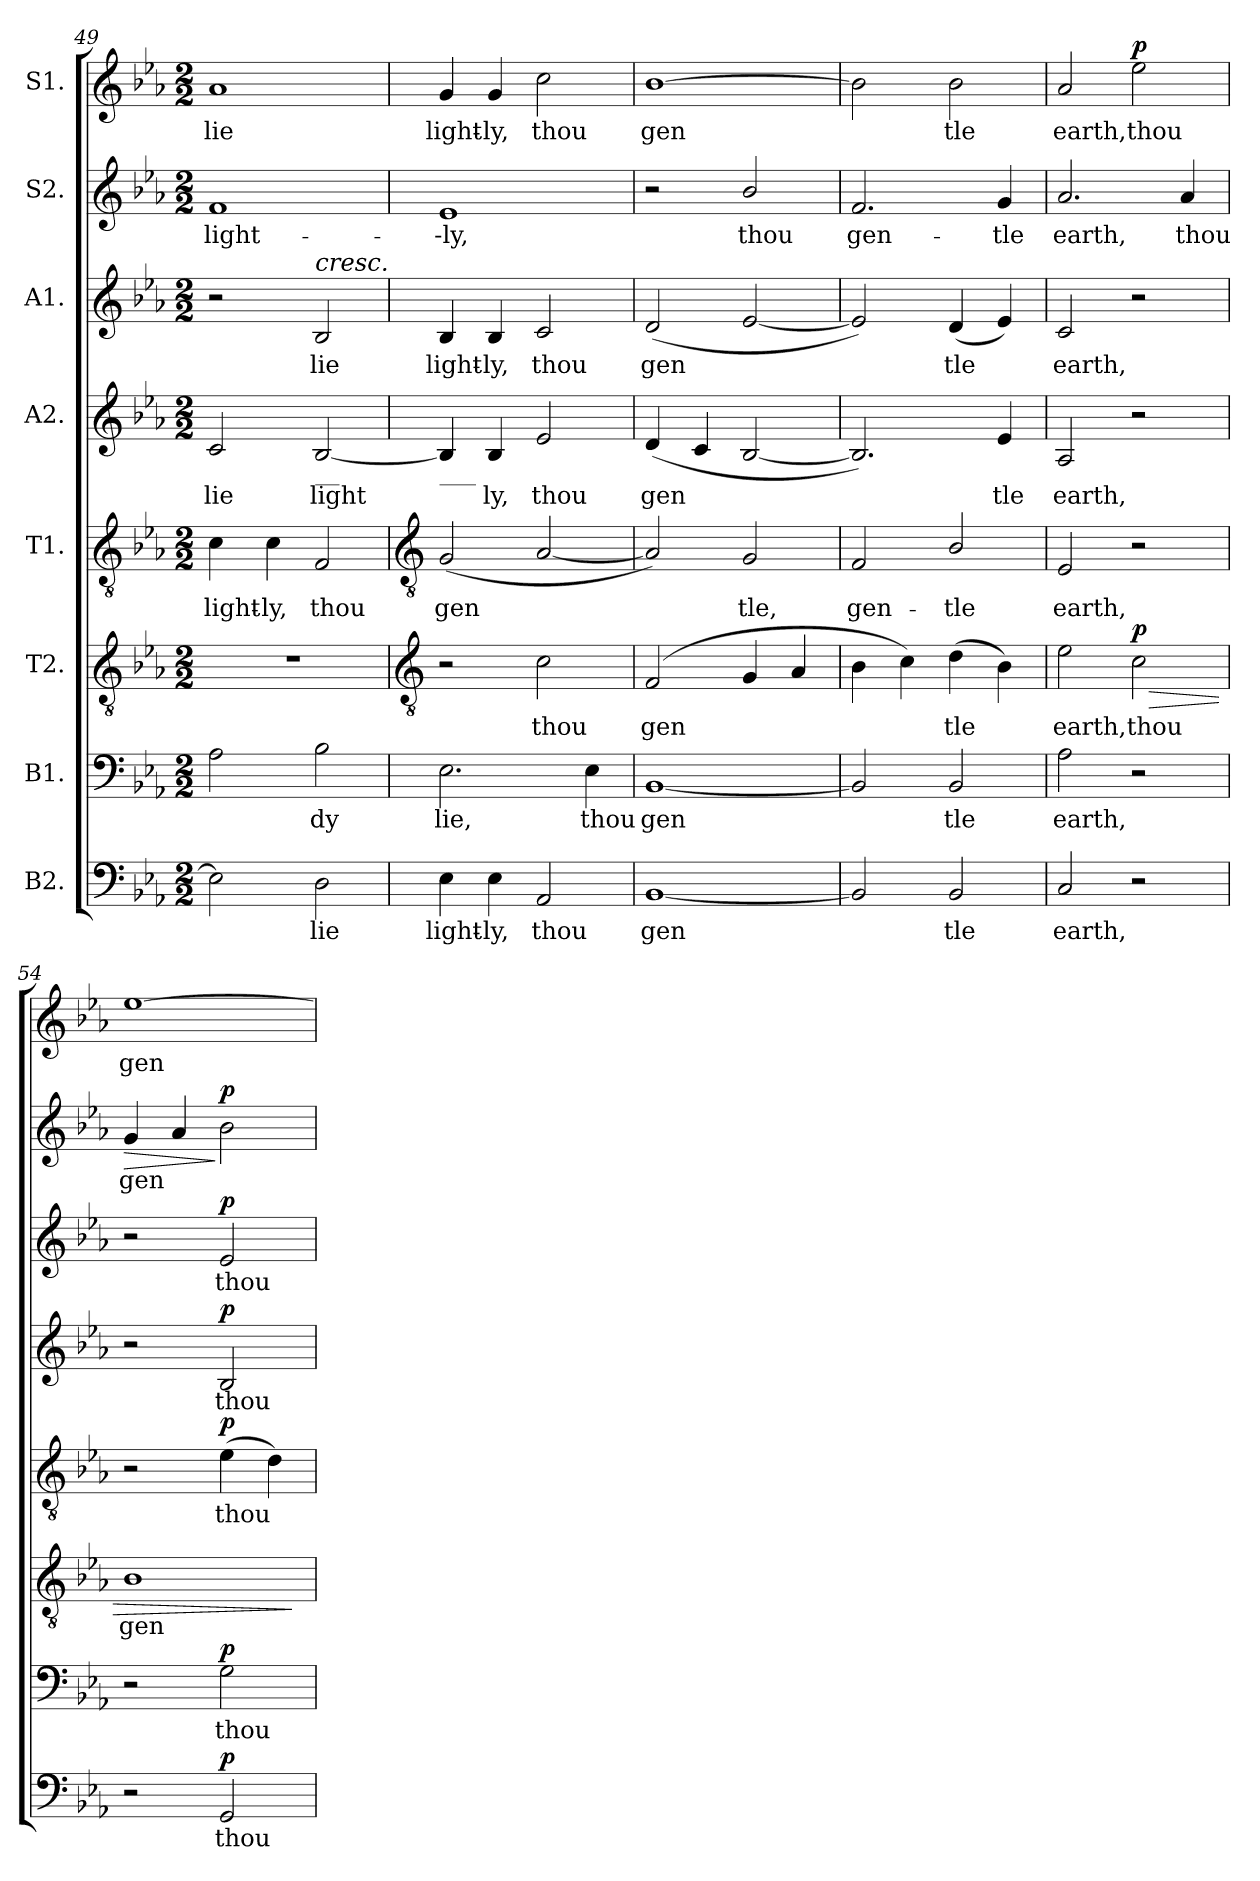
**kern	**text	**dynam	**kern	**text	**dynam	**kern	**text	**dynam	**kern	**text	**dynam	**kern	**text	**dynam	**kern	**text	**dynam	**kern	**text	**dynam	**kern	**text	**dynam
*part8	*part8	*part8	*part7	*part7	*part7	*part6	*part6	*part6	*part5	*part5	*part5	*part4	*part4	*part4	*part3	*part3	*part3	*part2	*part2	*part2	*part1	*part1	*part1
*staff8	*staff8	*staff8	*staff7	*staff7	*staff7	*staff6	*staff6	*staff6	*staff5	*staff5	*staff5	*staff4	*staff4	*staff4	*staff3	*staff3	*staff3	*staff2	*staff2	*staff2	*staff1	*staff1	*staff1
*I"B2.	*	*	*I"B1.	*	*	*I"T2.	*	*	*I"T1.	*	*	*I"A2.	*	*	*I"A1.	*	*	*I"S2.	*	*	*I"S1.	*	*
*clefF4	*	*	*clefF4	*	*	*clefGv2	*	*	*clefGv2	*	*	*clefG2	*	*	*clefG2	*	*	*clefG2	*	*	*clefG2	*	*
*k[b-e-a-]	*	*	*k[b-e-a-]	*	*	*k[b-e-a-]	*	*	*k[b-e-a-]	*	*	*k[b-e-a-]	*	*	*k[b-e-a-]	*	*	*k[b-e-a-]	*	*	*k[b-e-a-]	*	*
*E-:	*	*	*E-:	*	*	*E-:	*	*	*E-:	*	*	*E-:	*	*	*E-:	*	*	*E-:	*	*	*E-:	*	*
*M2/2	*	*	*M2/2	*	*	*M2/2	*	*	*M2/2	*	*	*M2/2	*	*	*M2/2	*	*	*M2/2	*	*	*M2/2	*	*
=49	=49	=49	=49	=49	=49	=49	=49	=49	=49	=49	=49	=49	=49	=49	=49	=49	=49	=49	=49	=49	=49	=49	=49
!	!	!	!	!	!	!	!	!	!	!LO:LY:b	!	!	!LO:LY:b	!	!	!	!	!	!LO:LY:b	!	!	!LO:LY:b	!
2E-]	.	.	2A-	.	.	1r	.	.	4c	light-	.	2c	lie	.	2r	.	.	1f	light-	.	1a-	lie	.
!	!	!	!	!	!	!	!	!	!	!LO:LY:b	!	!	!	!	!	!	!	!	!	!	!	!	!
.	.	.	.	.	.	.	.	.	4c	-ly,	.	.	.	.	.	.	.	.	.	.	.	.	.
!	!	!	!	!	!	!	!	!	!	!	!	!	!	!	!LO:TX:a:i:t=cresc.	!	!	!	!	!	!	!	!
!	!	!	!	!	!	!	!	!	!	!	!	!LO:TX:b:t=__	!	!	!	!	!	!	!	!	!	!	!
!	!LO:LY:b	!	!	!LO:LY:b	!	!	!	!	!	!LO:LY:b	!	!	!LO:LY:b	!	!	!LO:LY:b	!	!	!	!	!	!	!
2D	lie	.	2B-	dy	.	.	.	.	2F	thou	.	[2B-	light	.	2B-	lie	.	.	.	.	.	.	.
!!LO:LB:g=z
=50	=50	=50	=50	=50	=50	=50	=50	=50	=50	=50	=50	=50	=50	=50	=50	=50	=50	=50	=50	=50	=50	=50	=50
*	*	*	*	*	*	*clefGv2	*	*	*clefGv2	*	*	*	*	*	*	*	*	*	*	*	*	*	*
!	!	!	!	!	!	!	!	!	!	!	!	!LO:TX:b:t=___	!	!	!	!	!	!	!	!	!	!	!
!	!LO:LY:b	!	!	!LO:LY:b	!	!	!	!	!	!LO:LY:b	!	!	!	!	!	!LO:LY:b	!	!	!LO:LY:b	!	!	!LO:LY:b	!
4E-	light-	.	2.E-	lie,	.	2r	.	.	(<2G	gen	.	4B-]	.	.	4B-	light-	.	1e-	--ly,	.	4g	light-	.
!	!LO:LY:b	!	!	!	!	!	!	!	!	!	!	!	!LO:LY:b	!	!	!LO:LY:b	!	!	!	!	!	!LO:LY:b	!
4E-	-ly,	.	.	.	.	.	.	.	.	.	.	4B-	ly,	.	4B-	-ly,	.	.	.	.	4g	-ly,	.
!	!LO:LY:b	!	!	!	!	!	!LO:LY:b	!	!	!	!	!	!LO:LY:b	!	!	!LO:LY:b	!	!	!	!	!	!LO:LY:b	!
2AA-	thou	.	.	.	.	2c	thou	.	[2A-	.	.	2e-	thou	.	2c	thou	.	.	.	.	2cc	thou	.
!	!	!	!	!LO:LY:b	!	!	!	!	!	!	!	!	!	!	!	!	!	!	!	!	!	!	!
.	.	.	4E-	thou	.	.	.	.	.	.	.	.	.	.	.	.	.	.	.	.	.	.	.
=51	=51	=51	=51	=51	=51	=51	=51	=51	=51	=51	=51	=51	=51	=51	=51	=51	=51	=51	=51	=51	=51	=51	=51
!	!LO:LY:b	!	!	!LO:LY:b	!	!	!LO:LY:b	!	!	!	!	!	!LO:LY:b	!	!	!LO:LY:b	!	!	!	!	!	!LO:LY:b	!
[1BB-	gen	.	[1BB-	gen	.	(>2F	gen	.	2A-])	.	.	(<4d	gen	.	(<2d	gen	.	2r	.	.	[1b-	gen	.
.	.	.	.	.	.	.	.	.	.	.	.	4c	.	.	.	.	.	.	.	.	.	.	.
!	!	!	!	!	!	!	!	!	!	!LO:LY:b	!	!	!	!	!	!	!	!	!LO:LY:b	!	!	!	!
.	.	.	.	.	.	4G	.	.	2G	tle,	.	[2B-	.	.	[2e-	.	.	2b-/	thou	.	.	.	.
.	.	.	.	.	.	4A-	.	.	.	.	.	.	.	.	.	.	.	.	.	.	.	.	.
=52	=52	=52	=52	=52	=52	=52	=52	=52	=52	=52	=52	=52	=52	=52	=52	=52	=52	=52	=52	=52	=52	=52	=52
!	!	!	!	!	!	!	!	!	!	!LO:LY:b	!	!	!	!	!	!	!	!	!LO:LY:b	!	!	!	!
2BB-]	.	.	2BB-]	.	.	4B-	.	.	2F	gen-	.	2.B-])	.	.	2e-])	.	.	2.f	gen-	.	2b-]	.	.
.	.	.	.	.	.	4c)	.	.	.	.	.	.	.	.	.	.	.	.	.	.	.	.	.
!	!LO:LY:b	!	!	!LO:LY:b	!	!	!LO:LY:b	!	!	!LO:LY:b	!	!	!	!	!	!LO:LY:b	!	!	!	!	!	!LO:LY:b	!
2BB-	tle	.	2BB-	tle	.	(>4d	tle	.	2B-/	-tle	.	.	.	.	(<4d	tle	.	.	.	.	2b-	tle	.
!	!	!	!	!	!	!	!	!	!	!	!	!	!LO:LY:b	!	!	!	!	!	!LO:LY:b	!	!	!	!
.	.	.	.	.	.	4B-)	.	.	.	.	.	4e-	tle	.	4e-)	.	.	4g	-tle	.	.	.	.
=53	=53	=53	=53	=53	=53	=53	=53	=53	=53	=53	=53	=53	=53	=53	=53	=53	=53	=53	=53	=53	=53	=53	=53
!	!LO:LY:b	!	!	!LO:LY:b	!	!	!LO:LY:b	!	!	!LO:LY:b	!	!	!LO:LY:b	!	!	!LO:LY:b	!	!	!LO:LY:b	!	!	!LO:LY:b	!
2C	earth,	.	2A-	earth,	.	2e-	earth,	.	2E-	earth,	.	2A-	earth,	.	2c	earth,	.	2.a-	earth,	.	2a-	earth,	.
!	!	!	!	!	!	!	!LO:LY:b	!LO:HP:b	!	!	!	!	!	!	!	!	!	!	!	!	!	!LO:LY:b	!
!	!	!	!	!	!	!	!	!LO:DY:n=1:a	!	!	!	!	!	!	!	!	!	!	!	!	!	!	!LO:DY:a
2r	.	.	2r	.	.	2c	thou	> p	2r	.	.	2r	.	.	2r	.	.	.	.	.	2ee-	thou	p
!	!	!	!	!	!	!	!	!	!	!	!	!	!	!	!	!	!	!	!LO:LY:b	!	!	!	!
.	.	.	.	.	.	.	.	.	.	.	.	.	.	.	.	.	.	4a-	thou	.	.	.	.
=54	=54	=54	=54	=54	=54	=54	=54	=54	=54	=54	=54	=54	=54	=54	=54	=54	=54	=54	=54	=54	=54	=54	=54
!	!	!	!	!	!	!	!LO:LY:b	!	!	!	!	!	!	!	!	!	!	!	!LO:LY:b	!LO:HP:b	!	!LO:LY:b	!
2r	.	.	2r	.	.	1B-	gen	.	2r	.	.	2r	.	.	2r	.	.	4g	gen	>	[1ee-	gen	.
.	.	.	.	.	.	.	.	.	.	.	.	.	.	.	.	.	.	4a-	.	.	.	.	.
!	!LO:LY:b	!LO:DY:a	!	!LO:LY:b	!LO:DY:a	!	!	!	!	!LO:LY:b	!LO:DY:a	!	!LO:LY:b	!LO:DY:a	!	!LO:LY:b	!LO:DY:a	!	!	!LO:DY:n=1:a	!	!	!
2GG	thou	p	2G	thou	p	.	.	.	(>4e-	thou	p	2B-	thou	p	2e-	thou	p	2b-	.	] p	.	.	.
.	.	.	.	.	.	.	.	.	4d)	.	.	.	.	.	.	.	.	.	.	.	.	.	.
.	.	.	.	.	.	.	.	]	.	.	.	.	.	.	.	.	.	.	.	.	.	.	.
=	=	=	=	=	=	=	=	=	=	=	=	=	=	=	=	=	=	=	=	=	=	=	=
*-	*-	*-	*-	*-	*-	*-	*-	*-	*-	*-	*-	*-	*-	*-	*-	*-	*-	*-	*-	*-	*-	*-	*-
